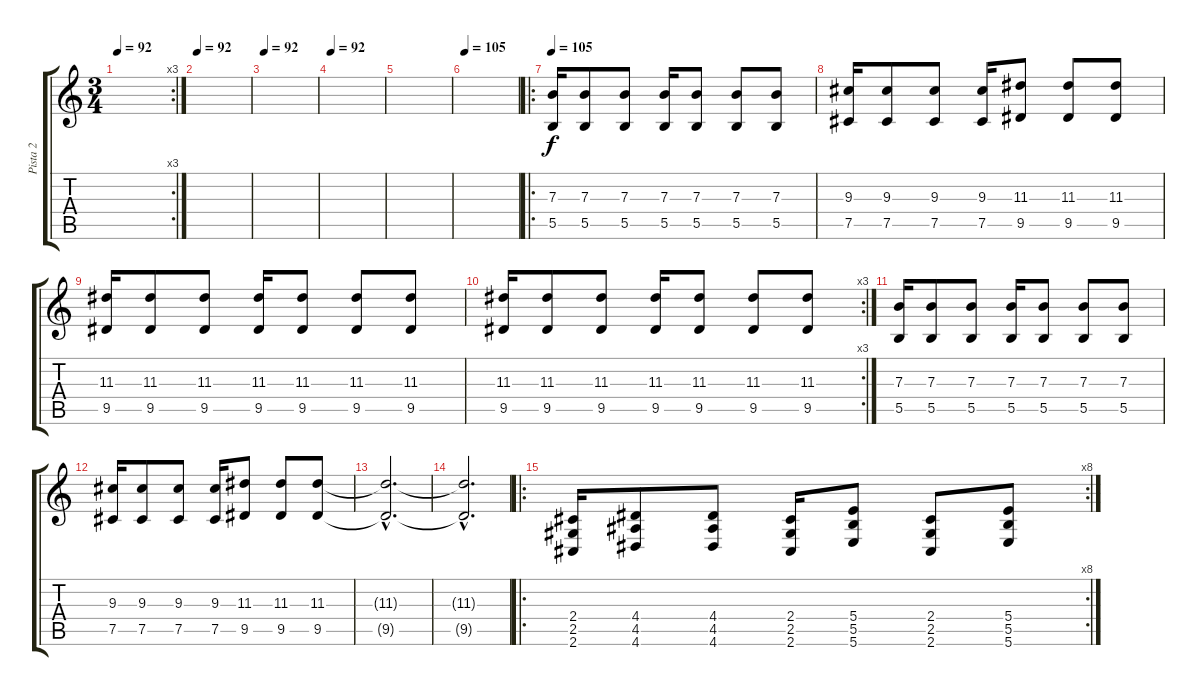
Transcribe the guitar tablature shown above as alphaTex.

\track ("Pista 2" "Pista 2") {instrument distortionguitar}
\staff {score tabs}
\tuning (Db4 Ab3 E3 B2 Gb2 B1) {hide}
\rc 3
\ts (3 4)
\tempo 92
\clef g2
\ks c
|
\tempo 92
|
\tempo 92
|
\tempo 92
|
|
\tempo 92
\tempo 105
|
\ro
\tempo 105
(7.3 5.5).16 (7.3 5.5).8 (7.3 5.5).8 (7.3 5.5).16 (7.3 5.5).8 (7.3 5.5).8 (7.3 5.5).8 |
(9.3 7.5).16 (9.3 7.5).8 (9.3 7.5).8 (9.3 7.5).16 (11.3 9.5).8 (11.3 9.5).8 (11.3 9.5).8 |
(11.3 9.5).16 (11.3 9.5).8 (11.3 9.5).8 (11.3 9.5).16 (11.3 9.5).8 (11.3 9.5).8 (11.3 9.5).8 |
\rc 3
(11.3 9.5).16 (11.3 9.5).8 (11.3 9.5).8 (11.3 9.5).16 (11.3 9.5).8 (11.3 9.5).8 (11.3 9.5).8 |
(7.3 5.5).16 (7.3 5.5).8 (7.3 5.5).8 (7.3 5.5).16 (7.3 5.5).8 (7.3 5.5).8 (7.3 5.5).8 |
(9.3 7.5).16 (9.3 7.5).8 (9.3 7.5).8 (9.3 7.5).16 (11.3 9.5).8 (11.3 9.5).8 (11.3 9.5).8 |
(11.3{hac t} 9.5{hac t}).2{d} |
(11.3{hac t} 9.5{hac t}).2{d} |
\ro
\rc 8
(2.4 2.5 2.6).16 (4.4 4.5 4.6).8 (4.4 4.5 4.6).8 (2.4 2.5 2.6).16 (5.4 5.5 5.6).8 (2.4 2.5 2.6).8 (5.4 5.5 5.6).8
